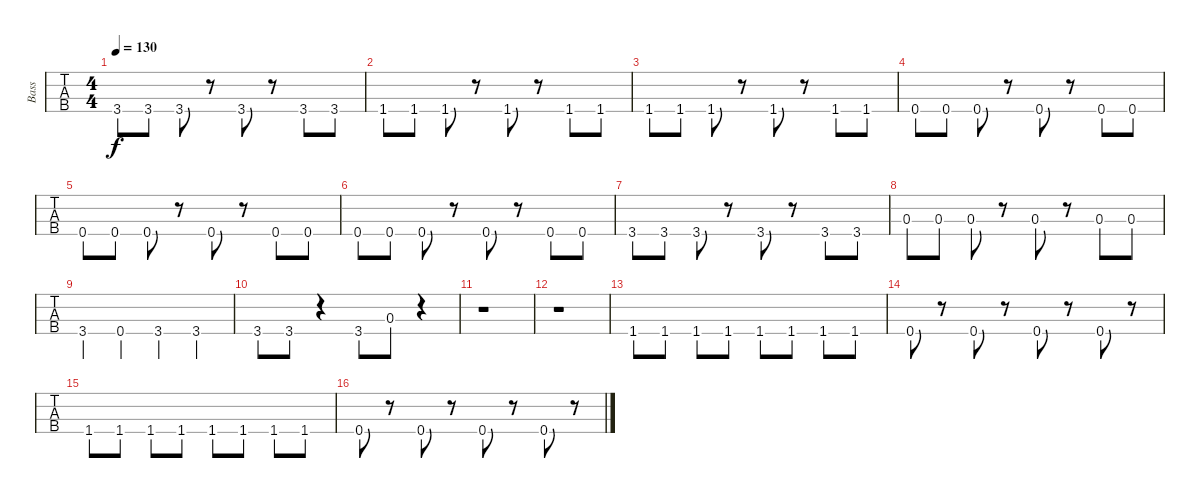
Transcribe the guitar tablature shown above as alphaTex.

\track ("Bass" "Bass") {instrument electricbasspick}
\staff {tabs}
\tuning (G2 D2 A1 E1) {hide}
\ts (4 4)
\tempo 130
\clef f4
\ks c
3.4.8{dy f} 3.4.8 3.4.8 r.8 3.4.8 r.8 3.4.8 3.4.8 |
1.4.8 1.4.8 1.4.8 r.8 1.4.8 r.8 1.4.8 1.4.8 |
1.4.8 1.4.8 1.4.8 r.8 1.4.8 r.8 1.4.8 1.4.8 |
0.4.8 0.4.8 0.4.8 r.8 0.4.8 r.8 0.4.8 0.4.8 |
0.4.8 0.4.8 0.4.8 r.8 0.4.8 r.8 0.4.8 0.4.8 |
0.4.8 0.4.8 0.4.8 r.8 0.4.8 r.8 0.4.8 0.4.8 |
3.4.8 3.4.8 3.4.8 r.8 3.4.8 r.8 3.4.8 3.4.8 |
0.3.8 0.3.8 0.3.8 r.8 0.3.8 r.8 0.3.8 0.3.8 |
3.4.4 0.4.4 3.4.4 3.4.4 |
3.4.8 3.4.8 r.4 3.4.8 0.3.8 r.4 |
r.1 |
r.1 |
1.4.8 1.4.8 1.4.8 1.4.8 1.4.8 1.4.8 1.4.8 1.4.8 |
0.4.8 r.8 0.4.8 r.8 0.4.8 r.8 0.4.8 r.8 |
1.4.8 1.4.8 1.4.8 1.4.8 1.4.8 1.4.8 1.4.8 1.4.8 |
0.4.8 r.8 0.4.8 r.8 0.4.8 r.8 0.4.8 r.8
